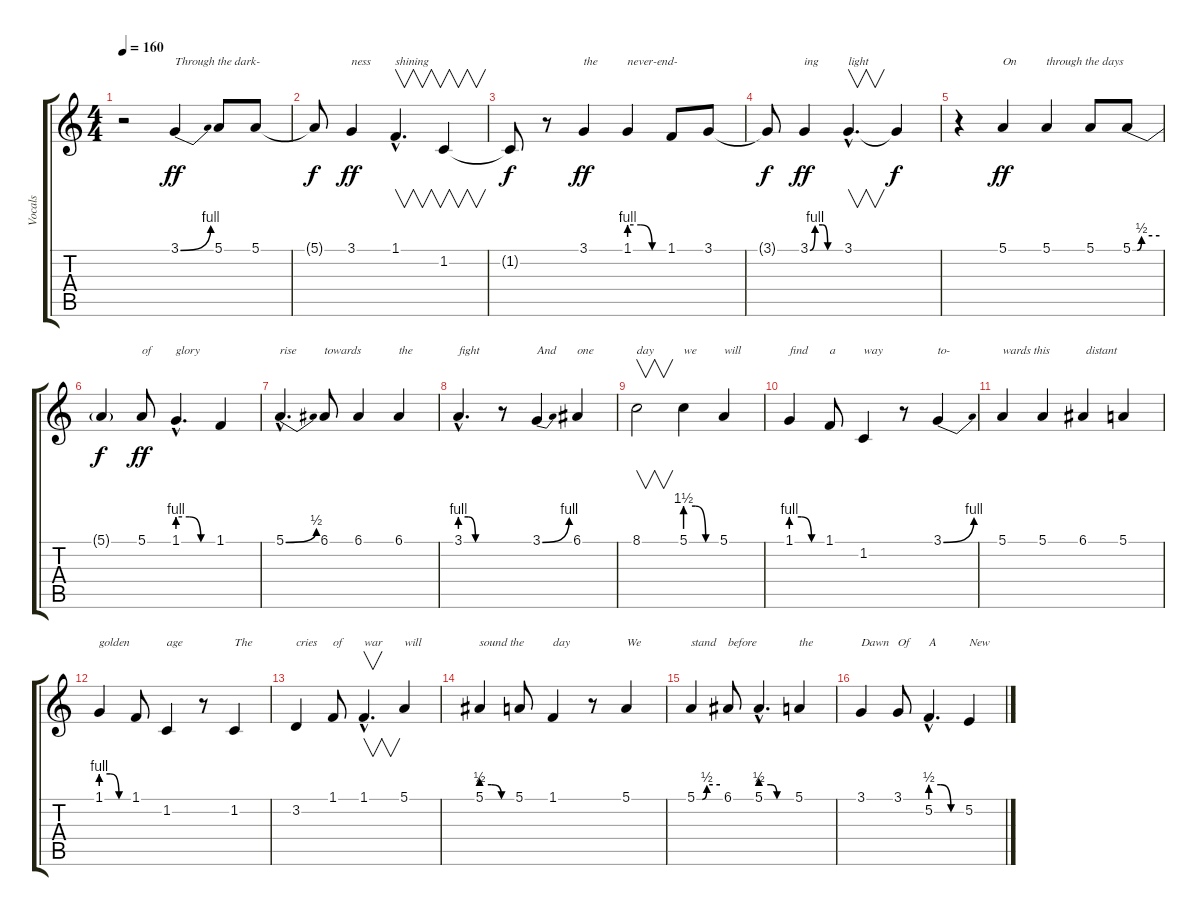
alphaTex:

\track ("Vocals" "Vocals") {instrument lead2sawtooth}
\staff {score tabs}
\tuning (E4 B3 G3 D3 A2 E2) {hide}
\ts (4 4)
\tempo 160
\clef g2
\ks c
r.2{dy ff} 3.1{be (bend 0 0 60 4)}.4{txt "Through the dark-"} 5.1.8 5.1.8 |
5.1{t}.8{dy f} 3.1.4{txt "ness" dy ff} 1.1{hac}.4{v d txt "shining"} 1.2.4{v} |
1.2{t}.8{dy f} r.8 3.1.4{txt "the" dy ff} 1.1{be (custom 0 4 20 4 40 0 60 0)}.4{txt "never-end-"} 1.1.8 3.1.8 |
3.1{t}.8{dy f} 3.1{be (custom 0 0 10 4 25 4 35 0 60 0)}.4{txt "ing" dy ff} 3.1{hac}.4{v d txt "light"} 3.1{t}.4{dy f} |
r.4 5.1.4{txt "On" dy ff} 5.1.4{txt "through the days"} 5.1.8 5.1{be (custom 0 0 10 0 20 2 60 2)}.8 |
5.1{t}.4{dy f} 5.1.8{txt "of" dy ff} 1.1{be (custom 0 4 20 4 40 0 60 0) hac}.4{d txt "glory"} 1.1.4 |
5.1{be (bend 0 0 60 2) hac}.4{d txt "rise"} 6.1.8{txt "towards"} 6.1.4 6.1.4{txt "the"} |
3.1{be (custom 0 4 14 4 27 0 60 0) hac}.4{d txt "fight"} r.8 3.1{be (bend 0 0 60 4)}.4{txt "And"} 6.1.4{txt "one"} |
8.1.2{v txt "day"} 5.1{be (custom 0 6 20 6 40 0 60 0)}.4{txt "we"} 5.1.4{txt "will"} |
1.1{be (custom 0 4 20 4 40 0 60 0)}.4{txt "find"} 1.1.8{txt "a"} 1.2.4{txt "way"} r.8 3.1{be (bend 0 0 60 4)}.4{txt "to-"} |
5.1.4{txt "wards this"} 5.1.4 6.1.4{txt " distant"} 5.1.4 |
1.1{be (custom 0 4 20 4 40 0 60 0)}.4{txt "golden"} 1.1.8 1.2.4{txt "age"} r.8 1.2.4{txt "The"} |
3.2.4{txt "cries"} 1.1.8{txt "of"} 1.1{hac}.4{v d txt "war"} 5.1.4{txt "will"} |
5.1{be (custom 0 2 20 2 40 0 60 0)}.4{txt "sound the"} 5.1.8 1.1.4{txt "day"} r.8 5.1.4{txt "We"} |
5.1{be (custom 0 0 14 0 26 2 60 2)}.4{txt "stand"} 6.1.8{txt "before"} 5.1{be (custom 0 2 20 2 32 0 60 0) hac}.4{d} 5.1.4{txt "the"} |
3.1.4{txt "Dawn"} 3.1.8{txt "Of"} 5.2{be (custom 0 2 20 2 40 0 60 0) hac}.4{d txt "A"} 5.2.4{txt "New"}
